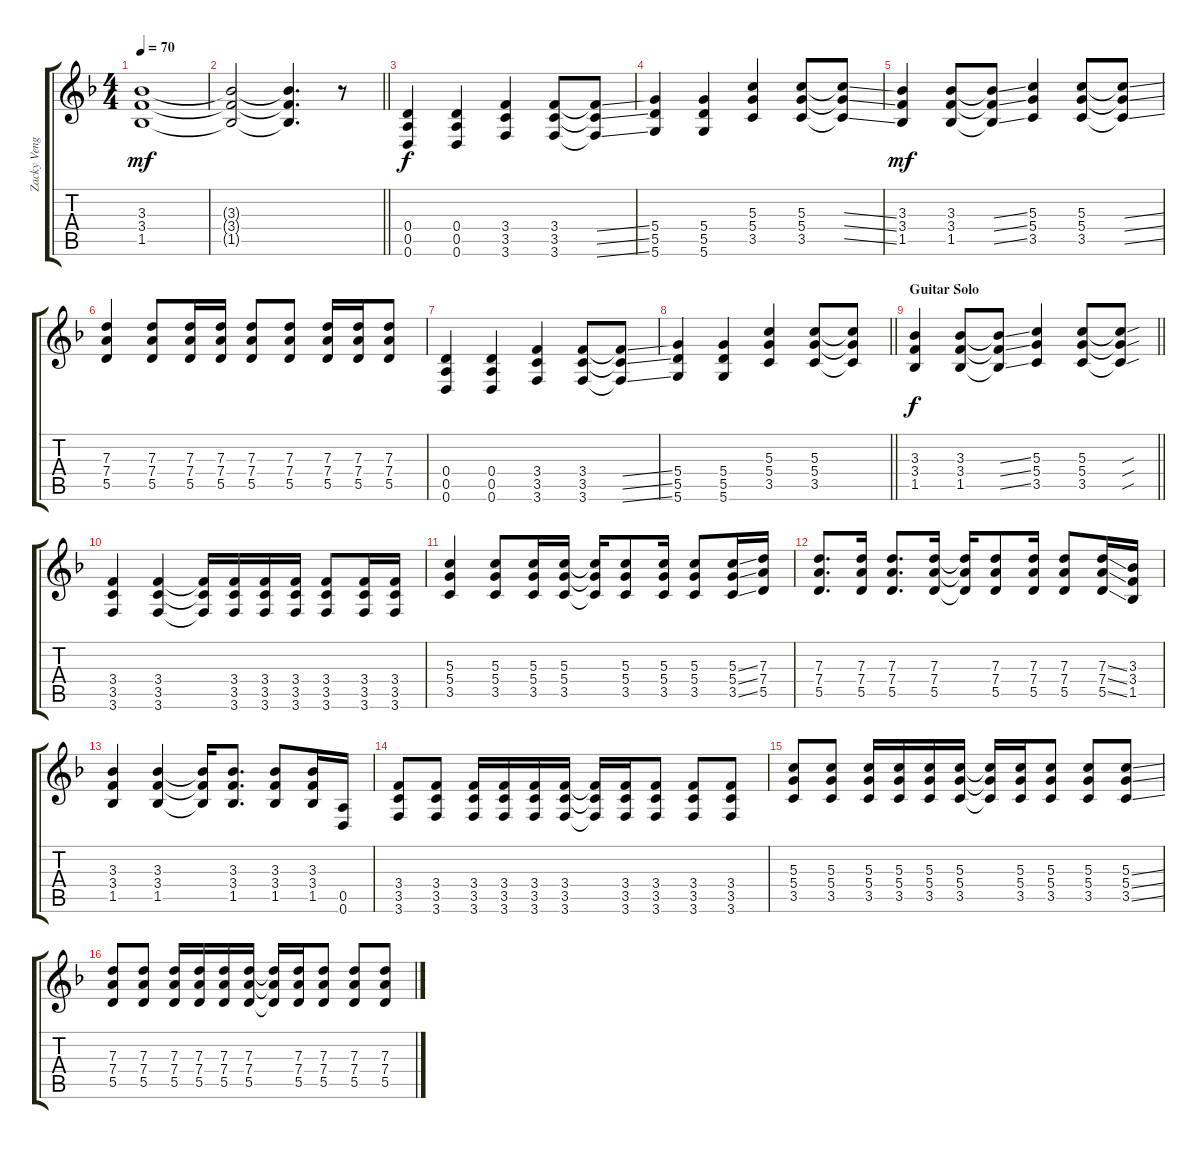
\track ("Zacky Vengeance" "Zacky Veng") {instrument distortionguitar}
\staff {score tabs}
\tuning (E4 B3 G3 D3 A2 D2) {hide}
\ts (4 4)
\tempo 70
\clef g2
\ks f
(3.3 3.4 1.5).1{dy mf} |
\barLineRight lightlight
(3.3{t} 3.4{t} 1.5{t}).2 (3.3{t} 3.4{t} 1.5{t}).4{d} r.8 |
(0.4 0.5 0.6).4{dy f} (0.4 0.5 0.6).4 (3.4 3.5 3.6).4 (3.4 3.5 3.6).8 (3.4{ss t} 3.5{ss t} 3.6{ss t}).8 |
(5.4 5.5 5.6).4 (5.4 5.5 5.6).4 (5.3 5.4 3.5).4 (5.3 5.4 3.5).8 (5.3{ss t} 5.4{ss t} 3.5{ss t}).8 |
(3.3 3.4 1.5).4{dy mf} (3.3 3.4 1.5).8 (3.3{ss t} 3.4{ss t} 1.5{ss t}).8 (5.3 5.4 3.5).4 (5.3 5.4 3.5).8 (5.3{ss t} 5.4{ss t} 3.5{ss t}).8 |
(7.3 7.4 5.5).4 (7.3 7.4 5.5).8 (7.3 7.4 5.5).16 (7.3 7.4 5.5).16 (7.3 7.4 5.5).8 (7.3 7.4 5.5).8 (7.3 7.4 5.5).16 (7.3 7.4 5.5).16 (7.3 7.4 5.5).8 |
(0.4 0.5 0.6).4 (0.4 0.5 0.6).4 (3.4 3.5 3.6).4 (3.4 3.5 3.6).8 (3.4{ss t} 3.5{ss t} 3.6{ss t}).8 |
\barLineRight lightlight
(5.4 5.5 5.6).4 (5.4 5.5 5.6).4 (5.3 5.4 3.5).4 (5.3 5.4 3.5).8 (5.3{t} 5.4{t} 3.5{t}).8 |
\section ("" "Guitar Solo")
\barLineRight lightlight
(3.3 3.4 1.5).4{dy f} (3.3 3.4 1.5).8 (3.3{ss t} 3.4{ss t} 1.5{ss t}).8 (5.3 5.4 3.5).4 (5.3 5.4 3.5).8 (5.3{sou t} 5.4{sou t} 3.5{sou t}).8 |
(3.4 3.5 3.6).4 (3.4 3.5 3.6).4 (3.4{t} 3.5{t} 3.6{t}).16 (3.4 3.5 3.6).16 (3.4 3.5 3.6).16 (3.4 3.5 3.6).16 (3.4 3.5 3.6).8 (3.4 3.5 3.6).16 (3.4 3.5 3.6).16 |
(5.3 5.4 3.5).4 (5.3 5.4 3.5).8 (5.3 5.4 3.5).16 (5.3 5.4 3.5).16 (5.3{t} 5.4{t} 3.5{t}).16 (5.3 5.4 3.5).8 (5.3 5.4 3.5).16 (5.3 5.4 3.5).8 (5.3{ss} 5.4{ss} 3.5{ss}).16 (7.3 7.4 5.5).16 |
(7.3 7.4 5.5).8{d} (7.3 7.4 5.5).16 (7.3 7.4 5.5).8{d} (7.3 7.4 5.5).16 (7.3{t} 7.4{t} 5.5{t}).16 (7.3 7.4 5.5).8 (7.3 7.4 5.5).16 (7.3 7.4 5.5).8 (7.3{ss} 7.4{ss} 5.5{ss}).16 (3.3 3.4 1.5).16 |
(3.3 3.4 1.5).4 (3.3 3.4 1.5).4 (3.3{t} 3.4{t} 1.5{t}).16 (3.3 3.4 1.5).8{d} (3.3 3.4 1.5).8 (3.3 3.4 1.5).16 (0.5 0.6).16 |
(3.4 3.5 3.6).8 (3.4 3.5 3.6).8 (3.4 3.5 3.6).16 (3.4 3.5 3.6).16 (3.4 3.5 3.6).16 (3.4 3.5 3.6).16 (3.4{t} 3.5{t} 3.6{t}).16 (3.4 3.5 3.6).16 (3.4 3.5 3.6).8 (3.4 3.5 3.6).8 (3.4 3.5 3.6).8 |
(5.3 5.4 3.5).8 (5.3 5.4 3.5).8 (5.3 5.4 3.5).16 (5.3 5.4 3.5).16 (5.3 5.4 3.5).16 (5.3 5.4 3.5).16 (5.3{t} 5.4{t} 3.5{t}).16 (5.3 5.4 3.5).16 (5.3 5.4 3.5).8 (5.3 5.4 3.5).8 (5.3{ss} 5.4{ss} 3.5{ss}).8 |
(7.3 7.4 5.5).8 (7.3 7.4 5.5).8 (7.3 7.4 5.5).16 (7.3 7.4 5.5).16 (7.3 7.4 5.5).16 (7.3 7.4 5.5).16 (7.3{t} 7.4{t} 5.5{t}).16 (7.3 7.4 5.5).16 (7.3 7.4 5.5).8 (7.3 7.4 5.5).8 (7.3{ss} 7.4{ss} 5.5{ss}).8
